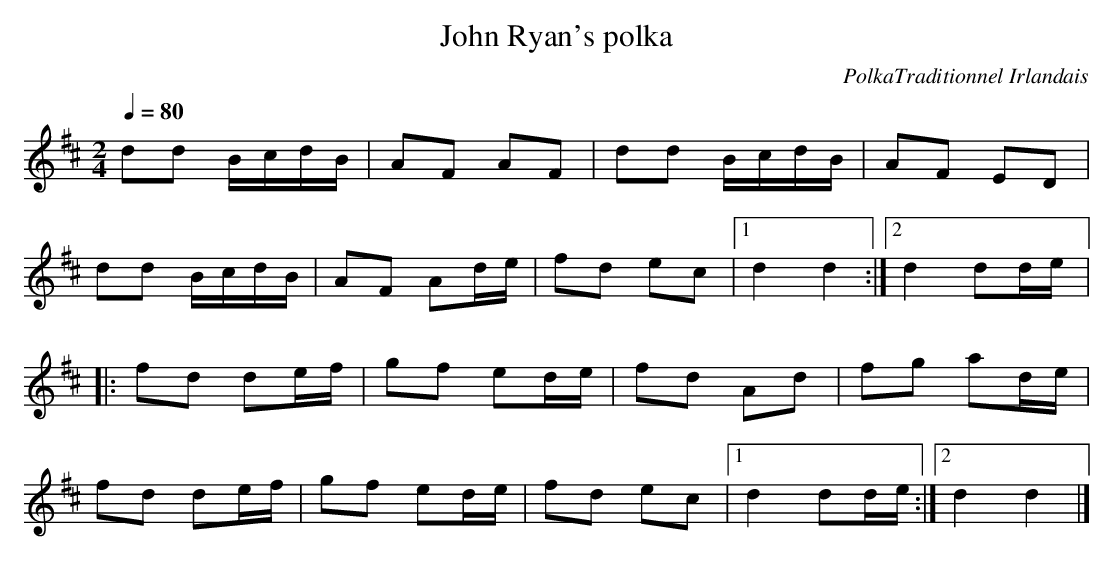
X:1     %Music
T:John Ryan's polka     %Tune name
C:PolkaTraditionnel Irlandais     %Tune composer
Q:1/4=80     %Tempo
V:1     %
     %!STAVE 0 '' @
     %!INSTR 'Piano 1' 0 0 @
|:
M:2/4     %Meter
L:1/16     %
K:D
d2d2 BcdB |A2F2 A2F2 |d2d2 BcdB |A2F2 E2D2 |
d2d2 BcdB |A2F2 A2de |f2d2 e2c2 |[1d4 d4 :|[2d4 d2de |:
f2d2 d2ef |g2f2 e2de |f2d2 A2d2 |f2g2 a2de |
f2d2 d2ef |g2f2 e2de |f2d2 e2c2 |[1d4 d2de :|[2d4 d4 |]
     %End of file
